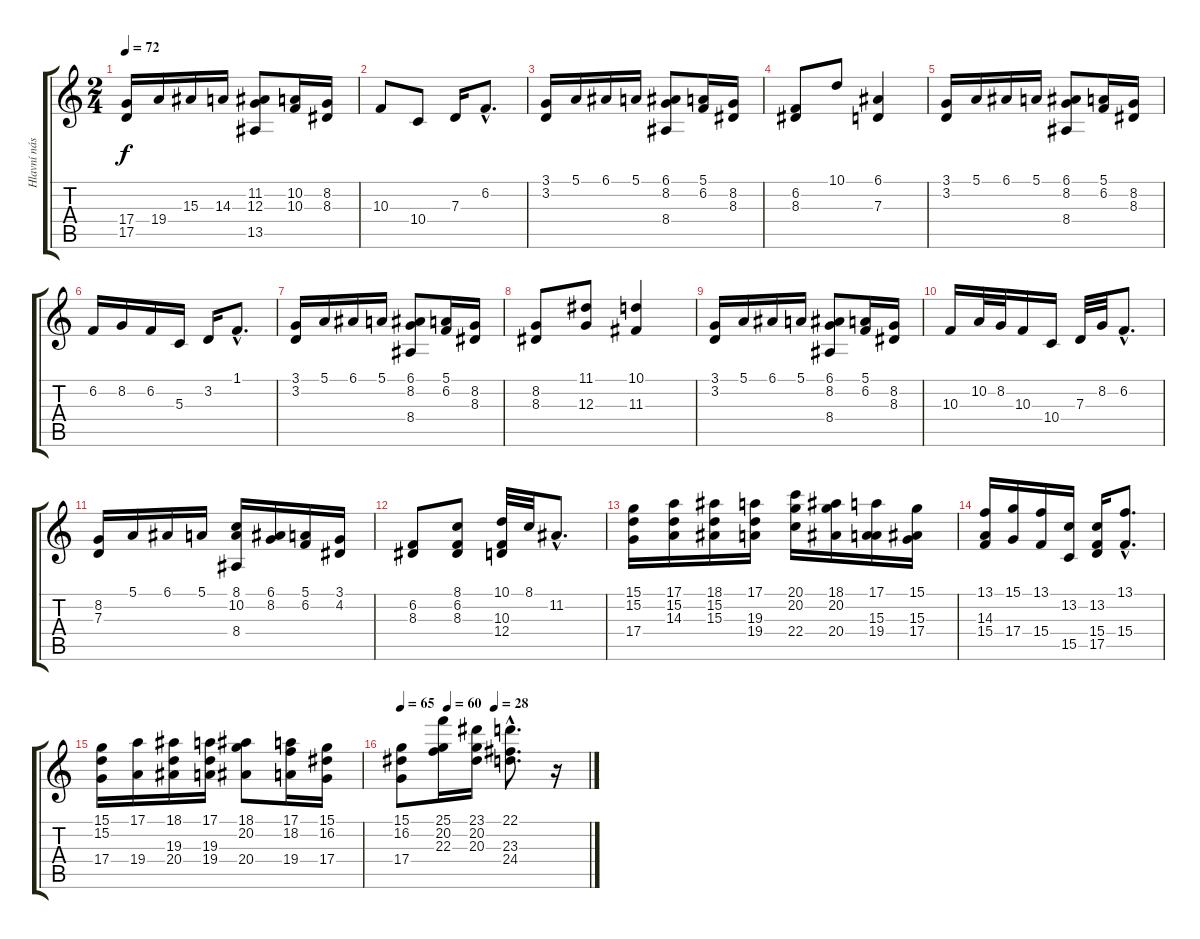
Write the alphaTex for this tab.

\track ("Hlavní nástroje" "Hlavní nás") {instrument stringensemble1}
\staff {score tabs}
\tuning (E4 B3 G3 D3 A2 E2) {hide}
\ts (2 4)
\tempo 72
\clef g2
\ks c
(17.4 17.5).16{dy f} 19.4.16 15.3.16 14.3.16 (11.2 12.3 13.5).8 (10.2 10.3).16 (8.2 8.3).16 |
10.3.8 10.4.8 7.3.16 6.2{hac}.8{d} |
(3.1 3.2).16 5.1.16 6.1.16 5.1.16 (6.1 8.2 8.4).8 (5.1 6.2).16 (8.2 8.3).16 |
(6.2 8.3).8 10.1.8 (6.1 7.3).4 |
(3.1 3.2).16 5.1.16 6.1.16 5.1.16 (6.1 8.2 8.4).8 (5.1 6.2).16 (8.2 8.3).16 |
6.2.16 8.2.16 6.2.16 5.3.16 3.2.16 1.1{hac}.8{d} |
(3.1 3.2).16 5.1.16 6.1.16 5.1.16 (6.1 8.2 8.4).8 (5.1 6.2).16 (8.2 8.3).16 |
(8.2 8.3).8 (11.1 12.3).8 (10.1 11.3).4 |
(3.1 3.2).16 5.1.16 6.1.16 5.1.16 (6.1 8.2 8.4).8 (5.1 6.2).16 (8.2 8.3).16 |
10.3.16 10.2.32 8.2.32 10.3.16 10.4.16 7.3.32 8.2.32 6.2{hac}.8{d} |
(8.2 7.3).16 5.1.16 6.1.16 5.1.16 (8.1 10.2 8.4).16 (6.1 8.2).16 (5.1 6.2).16 (3.1 4.2).16 |
(6.2 8.3).8 (8.1 6.2 8.3).8 (10.1 10.3 12.4).32 8.1.32 11.2{hac}.8{d} |
(15.1 15.2 17.4).16 (17.1 15.2 14.3).16 (18.1 15.2 15.3).16 (17.1 19.3 19.4).16 (20.1 20.2 22.4).16 (18.1 20.2 20.4).16 (17.1 15.3 19.4).16 (15.1 15.3 17.4).16 |
(13.1 14.3 15.4).16 (15.1 17.4).16 (13.1 15.4).16 (13.2 15.5).16 (13.2 15.4 17.5).16 (13.1{hac} 15.4{hac}).8{d} |
(15.1 15.2 17.4).16 (17.1 19.4).16 (18.1 19.3 20.4).16 (17.1 19.3 19.4).16 (18.1 20.2 20.4).8 (17.1 18.2 19.4).16 (15.1 16.2 17.4).16 |
\tempo 65
\tempo (60 0.25)
\tempo (28 0.5)
(15.1 16.2 17.4).8 (25.1 20.2 22.3).16 (23.1 20.2 20.3).16 (22.1{hac} 23.3{hac} 24.4{hac}).8{d} r.16
